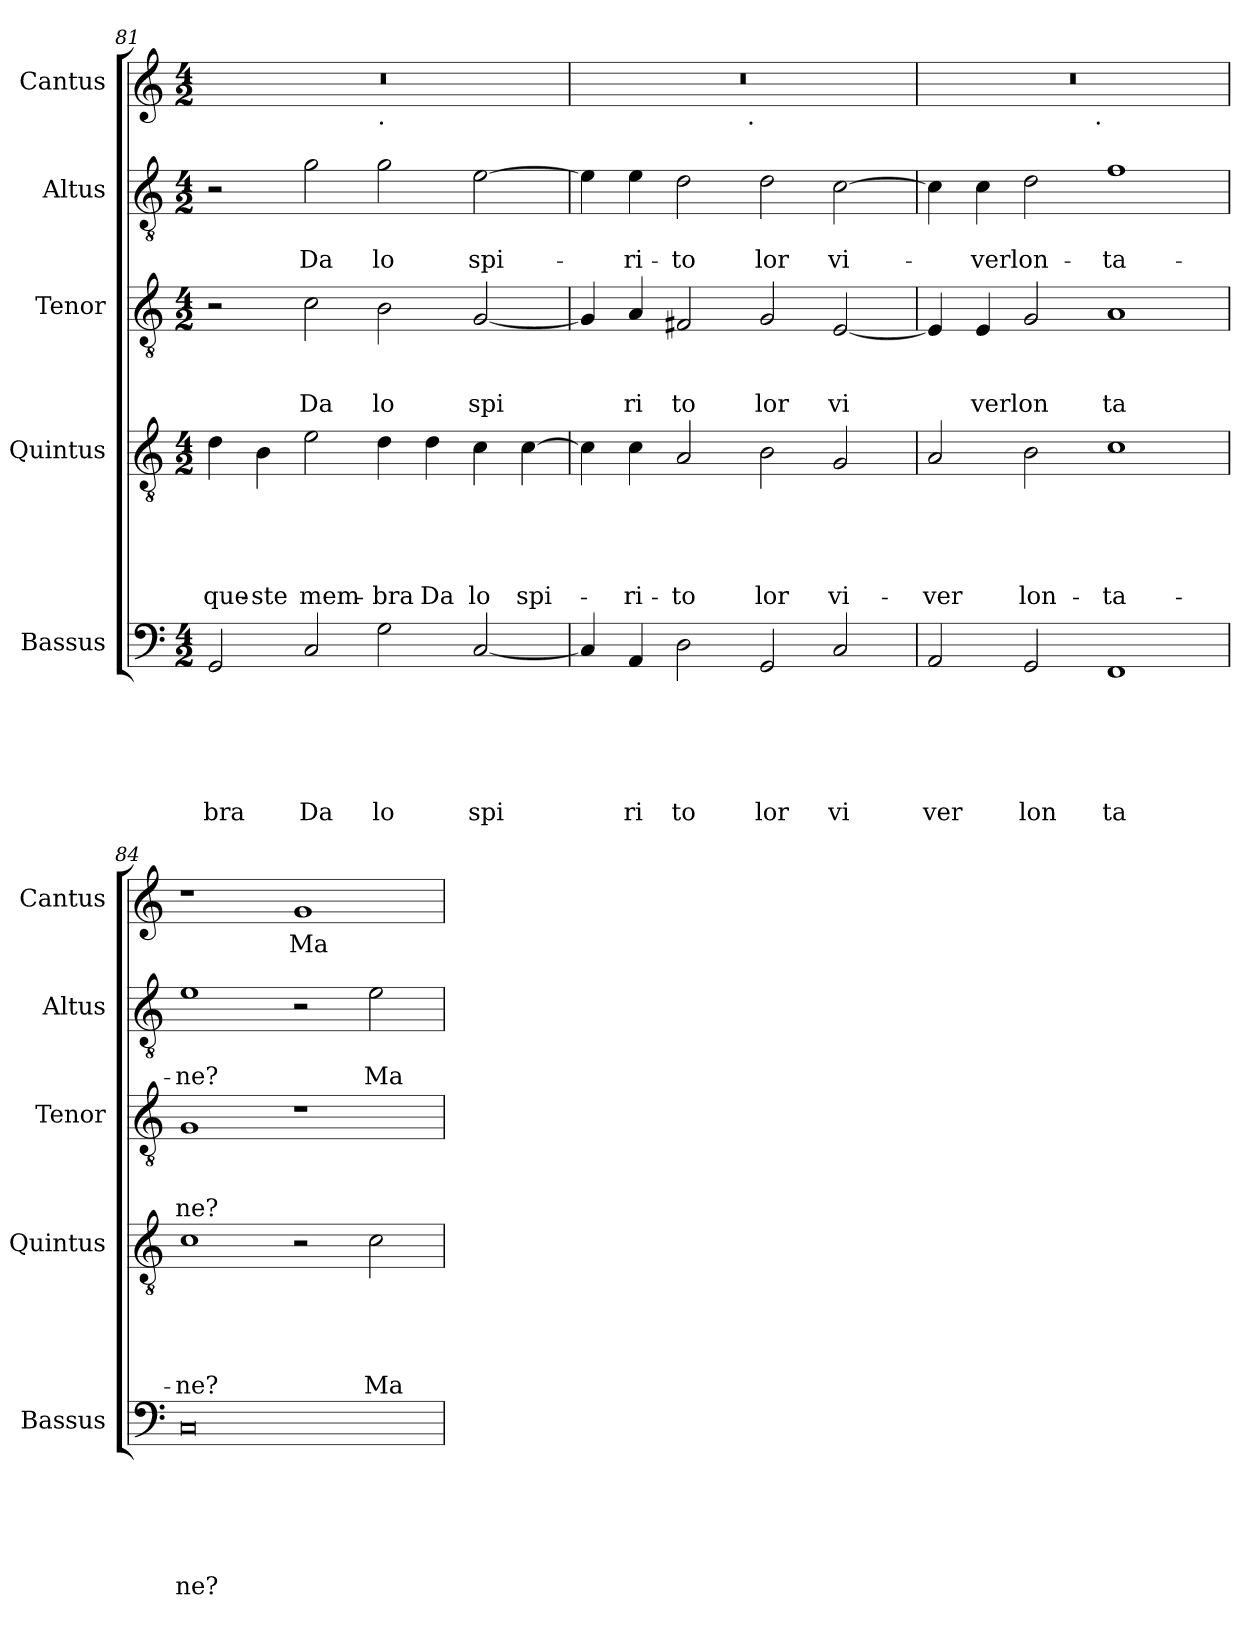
**kern	**text	**text	**text	**text	**text	**text	**kern	**text	**text	**text	**text	**text	**kern	**text	**text	**text	**kern	**text	**text	**kern	**text
*part5	*part5	*part5	*part5	*part5	*part5	*part5	*part4	*part4	*part4	*part4	*part4	*part4	*part3	*part3	*part3	*part3	*part2	*part2	*part2	*part1	*part1
*staff5	*staff5	*staff5	*staff5	*staff5	*staff5	*staff5	*staff4	*staff4	*staff4	*staff4	*staff4	*staff4	*staff3	*staff3	*staff3	*staff3	*staff2	*staff2	*staff2	*staff1	*staff1
*I"Bassus	*	*	*	*	*	*	*I"Quintus	*	*	*	*	*	*I"Tenor	*	*	*	*I"Altus	*	*	*I"Cantus	*
*I'Bassus	*	*	*	*	*	*	*I'Quintus	*	*	*	*	*	*I'Tenor	*	*	*	*I'Altus	*	*	*I'Cantus	*
*clefF4	*	*	*	*	*	*	*clefGv2	*	*	*	*	*	*clefGv2	*	*	*	*clefGv2	*	*	*clefG2	*
*k[]	*	*	*	*	*	*	*k[]	*	*	*	*	*	*k[]	*	*	*	*k[]	*	*	*k[]	*
*C:	*	*	*	*	*	*	*C:	*	*	*	*	*	*C:	*	*	*	*C:	*	*	*C:	*
*M4/2	*	*	*	*	*	*	*M4/2	*	*	*	*	*	*M4/2	*	*	*	*M4/2	*	*	*M4/2	*
=81	=81	=81	=81	=81	=81	=81	=81	=81	=81	=81	=81	=81	=81	=81	=81	=81	=81	=81	=81	=81	=81
!	!	!	!	!	!	!LO:LY:b	!	!	!	!	!	!LO:LY:b	!	!	!	!	!	!	!	!	!
*	*	*	*	*	*	*	*	*	*	*	*	*	*	*	*	*	*	*	*	*^	*
2GG/	.	.	.	.	.	bra	4d\	.	.	.	.	que-	2r	.	.	.	2r	.	.	0r	1ryy	.
!	!	!	!	!	!	!	!	!	!	!	!	!LO:LY:b	!	!	!	!	!	!	!	!	!	!
.	.	.	.	.	.	.	4B\	.	.	.	.	-ste	.	.	.	.	.	.	.	.	.	.
!	!	!	!	!	!	!LO:LY:b	!	!	!	!	!	!LO:LY:b	!	!	!	!LO:LY:b	!	!	!LO:LY:b	!	!	!
2C/	.	.	.	.	.	Da	2e\	.	.	.	.	mem-	2c\	.	.	Da	2g\	.	Da	.	.	.
!	!	!	!	!	!	!	!	!	!	!	!	!	!	!	!	!	!	!	!	!	!LO:TX:b:t=.	!
!	!	!	!	!	!	!LO:LY:b	!	!	!	!	!	!LO:LY:b	!	!	!	!LO:LY:b	!	!	!LO:LY:b	!	!	!
2G\	.	.	.	.	.	lo	4d\	.	.	.	.	-bra	2B\	.	.	lo	2g\	.	lo	.	1ryy	.
!	!	!	!	!	!	!	!	!	!	!	!	!LO:LY:b	!	!	!	!	!	!	!	!	!	!
.	.	.	.	.	.	.	4d\	.	.	.	.	Da	.	.	.	.	.	.	.	.	.	.
!	!	!	!	!	!	!LO:LY:b	!	!	!	!	!	!LO:LY:b	!	!	!	!LO:LY:b	!	!	!LO:LY:b	!	!	!
[<2C/	.	.	.	.	.	spi	4c\	.	.	.	.	lo	[<2G/	.	.	spi	[>2e\	.	spi-	.	.	.
!	!	!	!	!	!	!	!	!	!	!	!	!LO:LY:b	!	!	!	!	!	!	!	!	!	!
.	.	.	.	.	.	.	[>4c\	.	.	.	.	spi-	.	.	.	.	.	.	.	.	.	.
=82	=82	=82	=82	=82	=82	=82	=82	=82	=82	=82	=82	=82	=82	=82	=82	=82	=82	=82	=82	=82	=82	=82
4C/]	.	.	.	.	.	.	4c\]	.	.	.	.	.	4G/]	.	.	.	4e\]	.	.	0r	2ryy	.
!	!	!	!	!	!	!LO:LY:b	!	!	!	!	!	!LO:LY:b	!	!	!	!LO:LY:b	!	!	!LO:LY:b	!	!	!
4AA/	.	.	.	.	.	ri	4c\	.	.	.	.	-ri-	4A/	.	.	ri	4e\	.	-ri-	.	.	.
!	!	!	!	!	!	!LO:LY:b	!	!	!	!	!	!LO:LY:b	!	!	!	!LO:LY:b	!	!	!LO:LY:b	!	!	!
2D\	.	.	.	.	.	to	2A/	.	.	.	.	-to	2F#X/	.	.	to	2d\	.	-to	.	4...ryy	.
!	!	!	!	!	!	!	!	!	!	!	!	!	!	!	!	!	!	!	!	!	!LO:TX:b:t=.	!
.	.	.	.	.	.	.	.	.	.	.	.	.	.	.	.	.	.	.	.	.	1ryy	.
!	!	!	!	!	!	!LO:LY:b	!	!	!	!	!	!LO:LY:b	!	!	!	!LO:LY:b	!	!	!LO:LY:b	!	!	!
2GG/	.	.	.	.	.	lor	2B\	.	.	.	.	lor	2G/	.	.	lor	2d\	.	lor	.	.	.
!	!	!	!	!	!	!LO:LY:b	!	!	!	!	!	!LO:LY:b	!	!	!	!LO:LY:b	!	!	!LO:LY:b	!	!	!
2C/	.	.	.	.	.	vi	2G/	.	.	.	.	vi-	[<2E/	.	.	vi	[>2c\	.	vi-	.	.	.
.	.	.	.	.	.	.	.	.	.	.	.	.	.	.	.	.	.	.	.	.	32ryy	.
=83	=83	=83	=83	=83	=83	=83	=83	=83	=83	=83	=83	=83	=83	=83	=83	=83	=83	=83	=83	=83	=83	=83
!	!	!	!	!	!	!LO:LY:b	!	!	!	!	!	!LO:LY:b	!	!	!	!	!	!	!	!	!	!
2AA/	.	.	.	.	.	ver	2A/	.	.	.	.	-ver	4E/]	.	.	.	4c\]	.	.	0r	2ryy	.
!	!	!	!	!	!	!	!	!	!	!	!	!	!	!	!	!LO:LY:b	!	!	!LO:LY:b	!	!	!
.	.	.	.	.	.	.	.	.	.	.	.	.	4E/	.	.	verlon	4c\	.	-verlon-	.	.	.
!	!	!	!	!	!	!LO:LY:b	!	!	!	!	!	!LO:LY:b	!	!	!	!	!	!	!	!	!	!
2GG/	.	.	.	.	.	lon	2B\	.	.	.	.	lon-	2G/	.	.	.	2d\	.	.	.	4...ryy	.
!	!	!	!	!	!	!	!	!	!	!	!	!	!	!	!	!	!	!	!	!	!LO:TX:b:t=.	!
.	.	.	.	.	.	.	.	.	.	.	.	.	.	.	.	.	.	.	.	.	1ryy	.
!	!	!	!	!	!	!LO:LY:b	!	!	!	!	!	!LO:LY:b	!	!	!	!LO:LY:b	!	!	!LO:LY:b	!	!	!
1FF	.	.	.	.	.	ta	1c	.	.	.	.	-ta-	1A	.	.	ta	1f	.	-ta-	.	.	.
.	.	.	.	.	.	.	.	.	.	.	.	.	.	.	.	.	.	.	.	.	32ryy	.
=84	=84	=84	=84	=84	=84	=84	=84	=84	=84	=84	=84	=84	=84	=84	=84	=84	=84	=84	=84	=84	=84	=84
!	!	!	!	!	!	!LO:LY:b	!	!	!	!	!	!LO:LY:b	!	!	!	!LO:LY:b	!	!	!LO:LY:b	!	!	!
*	*	*	*	*	*	*	*	*	*	*	*	*	*	*	*	*	*	*	*	*v	*v	*
0C	.	.	.	.	.	ne?	1c	.	.	.	.	-ne?	1G	.	.	ne?	1e	.	-ne?	1r	.
!	!	!	!	!	!	!	!	!	!	!	!	!	!	!	!	!	!	!	!	!	!LO:LY:b
.	.	.	.	.	.	.	2r	.	.	.	.	.	1r	.	.	.	2r	.	.	1g	Ma
!	!	!	!	!	!	!	!	!	!	!	!	!LO:LY:b	!	!	!	!	!	!	!LO:LY:b	!	!
.	.	.	.	.	.	.	2c\	.	.	.	.	Ma	.	.	.	.	2e\	.	Ma	.	.
=	=	=	=	=	=	=	=	=	=	=	=	=	=	=	=	=	=	=	=	=	=
*-	*-	*-	*-	*-	*-	*-	*-	*-	*-	*-	*-	*-	*-	*-	*-	*-	*-	*-	*-	*-	*-
